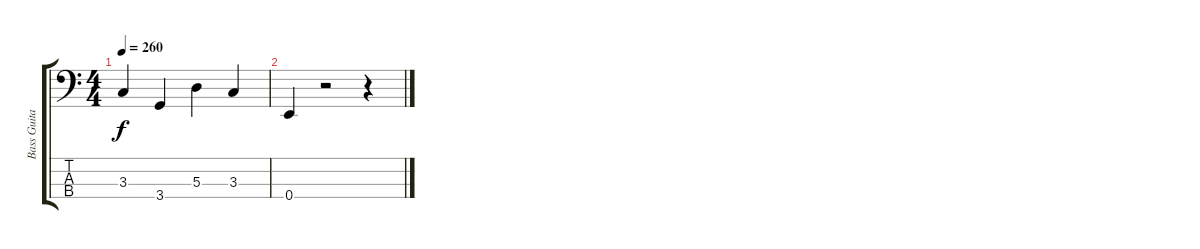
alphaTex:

\track ("Bass Guitar (Dave Ellefson)" "Bass Guita") {instrument electricbasspick}
\staff {score tabs}
\tuning (G2 D2 A1 E1) {hide}
\ts (4 4)
\tempo 260
\clef f4
\ks c
3.3.4{dy f} 3.4.4 5.3.4 3.3.4 |
0.4.4 r.2 r.4
